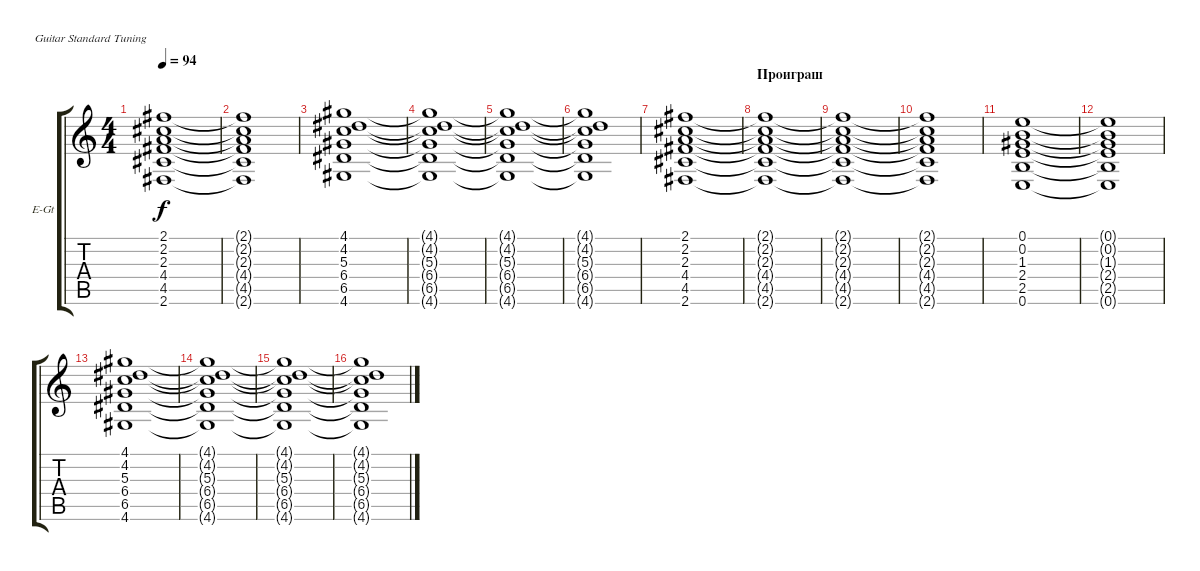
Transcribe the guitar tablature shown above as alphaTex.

\defaultSystemsLayout 4
\bracketExtendMode groupsimilarinstruments
\firstSystemTrackNameOrientation horizontal
\otherSystemsTrackNameOrientation horizontal
\track ("А. Андреев (клавиши)" "E-Gt") {instrument electricguitarclean}
\staff {score tabs}
\tuning (E4 B3 G3 D3 A2 E2)
\ts (4 4)
\tempo 94
\clef g2
\scale
0.333333
\ks c
(2.6 4.5 4.4 2.3 2.2 2.1).1{dy f} |
\scale
0.333333 (2.6{t} 4.5{t} 4.4{t} 2.3{t} 2.2{t} 2.1{t}).1 |
\scale
0.333333 (4.6 6.5 6.4 5.3 4.2 4.1).1 |
\scale
0.333333 (4.6{t} 6.5{t} 6.4{t} 5.3{t} 4.2{t} 4.1{t}).1 |
\scale
0.333333 (4.6{t} 6.5{t} 6.4{t} 5.3{t} 4.2{t} 4.1{t}).1 |
\scale
0.333333 (4.6{t} 6.5{t} 6.4{t} 5.3{t} 4.2{t} 4.1{t}).1 |
\scale
0.333333 (2.6 4.5 4.4 2.3 2.2 2.1).1 |
\section ("" "Проиграш")
\scale
0.333333 (2.6{t} 4.5{t} 4.4{t} 2.3{t} 2.2{t} 2.1{t}).1 |
\scale
0.333333 (2.6{t} 4.5{t} 4.4{t} 2.3{t} 2.2{t} 2.1{t}).1 |
\scale
0.333333 (2.6{t} 4.5{t} 4.4{t} 2.3{t} 2.2{t} 2.1{t}).1 |
\scale
0.333333 (0.6 2.5 2.4 1.3 0.2 0.1).1 |
\scale
0.333333 (0.6{t} 2.5{t} 2.4{t} 1.3{t} 0.2{t} 0.1{t}).1 |
\scale
0.333333 (4.6 6.5 6.4 5.3 4.2 4.1).1 |
\scale
0.333333 (4.6{t} 6.5{t} 6.4{t} 5.3{t} 4.2{t} 4.1{t}).1 |
\scale
0.333333 (4.6{t} 6.5{t} 6.4{t} 5.3{t} 4.2{t} 4.1{t}).1 |
\scale
0.333333 (4.6{t} 6.5{t} 6.4{t} 5.3{t} 4.2{t} 4.1{t}).1
